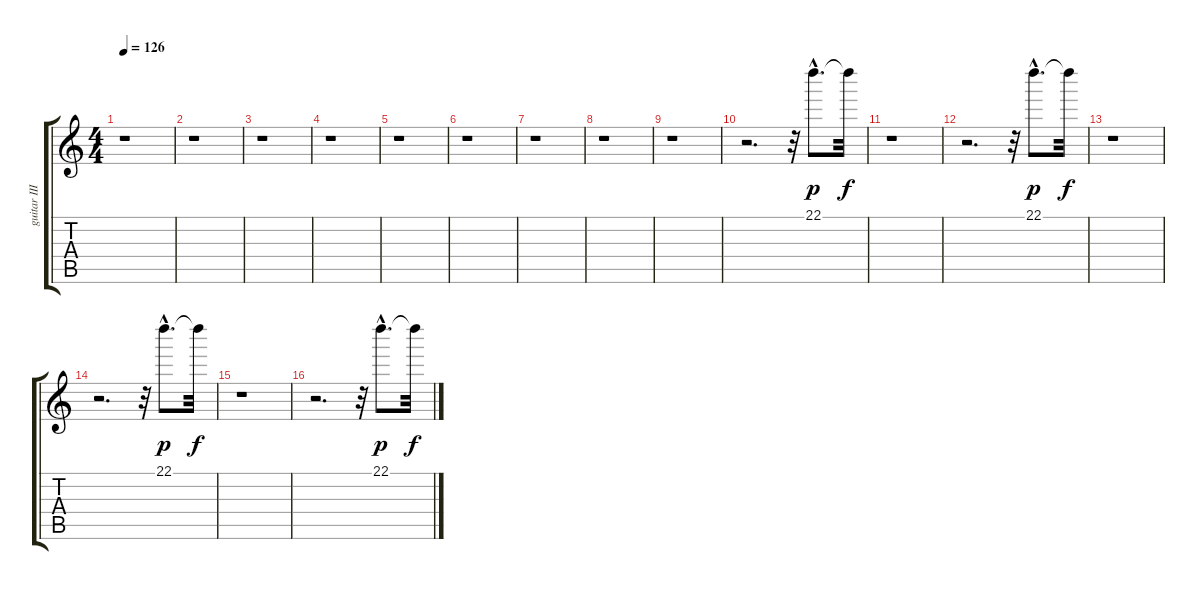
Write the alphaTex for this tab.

\track ("guitar III" "guitar III") {instrument distortionguitar}
\staff {score tabs}
\tuning (E4 B3 G3 D3 A2 E2) {hide}
\ts (4 4)
\tempo 126
\clef g2
\ks c
r.1{dy p} |
r.1 |
r.1 |
r.1 |
r.1 |
r.1 |
r.1 |
r.1 |
r.1 |
r.2{d} r.32 22.1{hac}.8{d instrument distortionguitar} 22.1{t}.32{dy f} |
r.1 |
r.2{d} r.32 22.1{hac}.8{d dy p} 22.1{t}.32{dy f} |
r.1 |
r.2{d} r.32 22.1{hac}.8{d dy p} 22.1{t}.32{dy f} |
r.1 |
r.2{d} r.32 22.1{hac}.8{d dy p} 22.1{t}.32{dy f}
